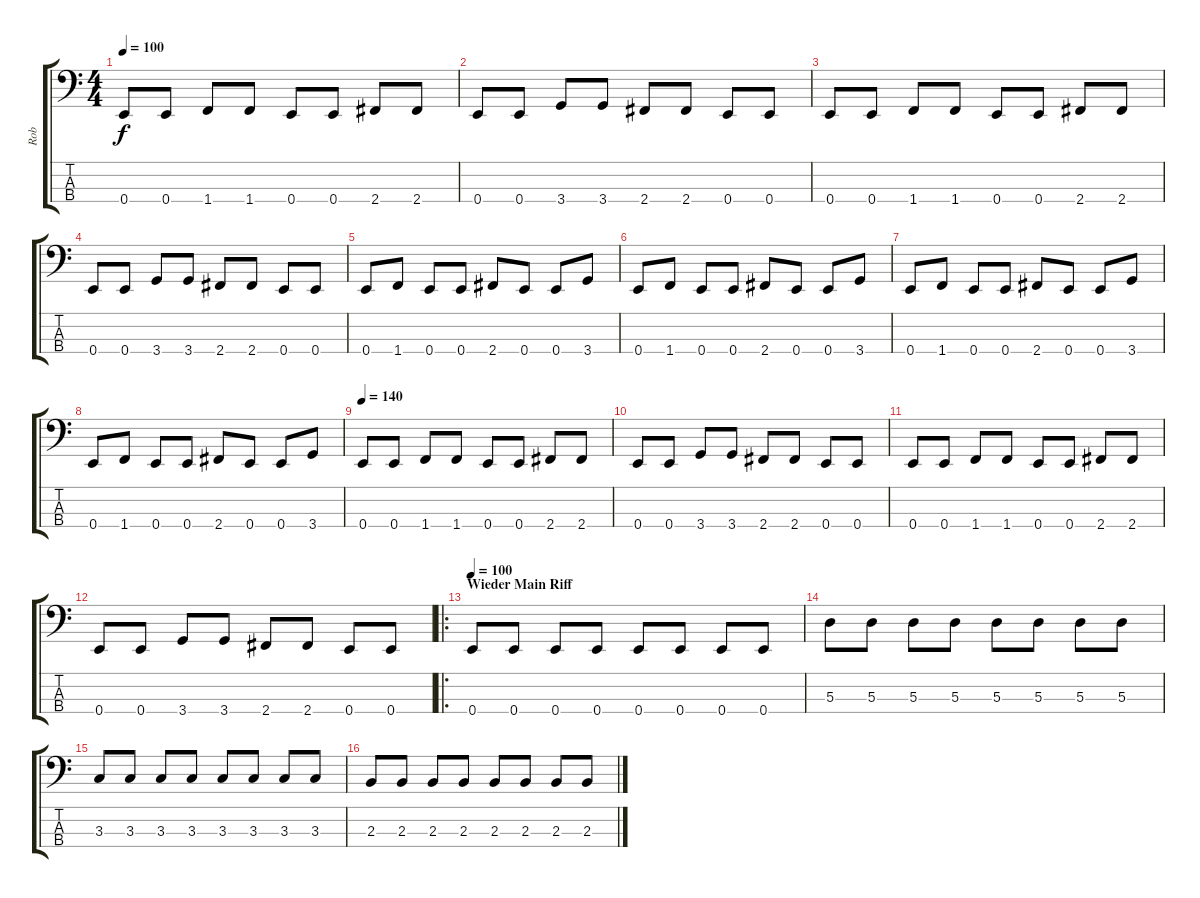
\track ("Rob" "Rob") {instrument electricbassfinger}
\staff {score tabs}
\tuning (G2 D2 A1 E1) {hide}
\ts (4 4)
\tempo 100
\clef f4
\ks c
0.4.8{dy f} 0.4.8 1.4.8 1.4.8 0.4.8 0.4.8 2.4.8 2.4.8 |
0.4.8 0.4.8 3.4.8 3.4.8 2.4.8 2.4.8 0.4.8 0.4.8 |
0.4.8 0.4.8 1.4.8 1.4.8 0.4.8 0.4.8 2.4.8 2.4.8 |
0.4.8 0.4.8 3.4.8 3.4.8 2.4.8 2.4.8 0.4.8 0.4.8 |
0.4.8 1.4.8 0.4.8 0.4.8 2.4.8 0.4.8 0.4.8 3.4.8 |
0.4.8 1.4.8 0.4.8 0.4.8 2.4.8 0.4.8 0.4.8 3.4.8 |
0.4.8 1.4.8 0.4.8 0.4.8 2.4.8 0.4.8 0.4.8 3.4.8 |
0.4.8 1.4.8 0.4.8 0.4.8 2.4.8 0.4.8 0.4.8 3.4.8 |
\tempo 140
0.4.8 0.4.8 1.4.8 1.4.8 0.4.8 0.4.8 2.4.8 2.4.8 |
0.4.8 0.4.8 3.4.8 3.4.8 2.4.8 2.4.8 0.4.8 0.4.8 |
0.4.8 0.4.8 1.4.8 1.4.8 0.4.8 0.4.8 2.4.8 2.4.8 |
0.4.8 0.4.8 3.4.8 3.4.8 2.4.8 2.4.8 0.4.8 0.4.8 |
\ro
\section ("" "Wieder Main Riff")
\tempo 100
0.4.8 0.4.8 0.4.8 0.4.8 0.4.8 0.4.8 0.4.8 0.4.8 |
5.3.8 5.3.8 5.3.8 5.3.8 5.3.8 5.3.8 5.3.8 5.3.8 |
3.3.8 3.3.8 3.3.8 3.3.8 3.3.8 3.3.8 3.3.8 3.3.8 |
2.3.8 2.3.8 2.3.8 2.3.8 2.3.8 2.3.8 2.3.8 2.3.8
